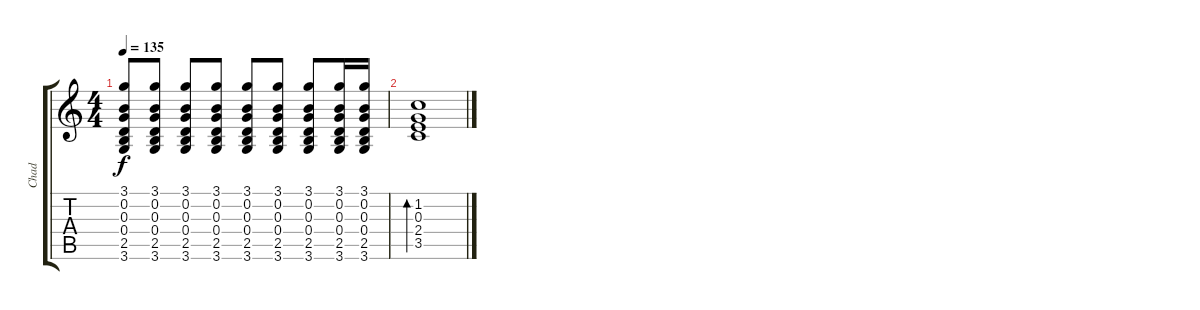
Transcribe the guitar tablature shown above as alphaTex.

\track ("Chad" "Chad") {instrument electricguitarclean}
\staff {score tabs}
\tuning (E4 B3 G3 D3 A2 E2) {hide}
\ts (4 4)
\tempo 135
\clef g2
\ks c
(3.1 0.2 0.3 0.4 2.5 3.6).8{dy f} (3.1 0.2 0.3 0.4 2.5 3.6).8 (3.1 0.2 0.3 0.4 2.5 3.6).8 (3.1 0.2 0.3 0.4 2.5 3.6).8 (3.1 0.2 0.3 0.4 2.5 3.6).8 (3.1 0.2 0.3 0.4 2.5 3.6).8 (3.1 0.2 0.3 0.4 2.5 3.6).8 (3.1 0.2 0.3 0.4 2.5 3.6).16 (3.1 0.2 0.3 0.4 2.5 3.6).16 |
(1.2 0.3 2.4 3.5).1{bd 240}
